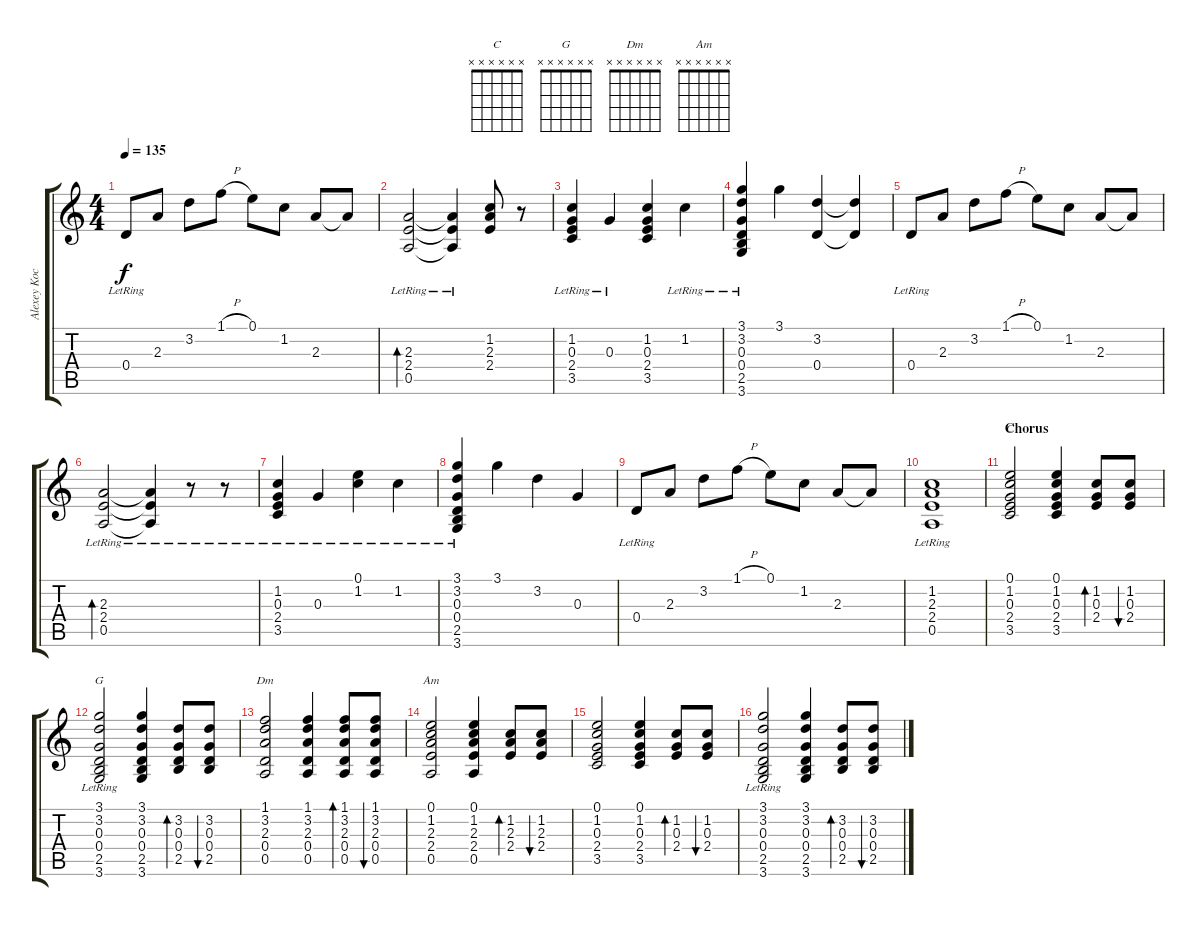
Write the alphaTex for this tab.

\track ("Alexey Kochergin" "Alexey Koc") {instrument acousticguitarnylon}
\staff {score tabs}
\tuning (E4 B3 G3 D3 A2 E2) {hide}
\chord ("C" x x x x x x)
\chord ("G" x x x x x x)
\chord ("Dm" x x x x x x)
\chord ("Am" x x x x x x)
\ts (4 4)
\tempo 135
\clef g2
\ks c
0.4{lr}.8{dy f} 2.3.8 3.2.8 1.1{h}.8 0.1.8 1.2.8 2.3.8 2.3{t}.8 |
(2.3 2.4 0.5{lr}).2{bd 120} (2.3{t} 2.4{t} 0.5{lr t}).4 (1.2 2.3 2.4).8 r.8 |
(1.2 0.3 2.4 3.5{lr}).4 0.3{lr}.4 (1.2 0.3 2.4 3.5).4 1.2{lr}.4 |
(3.1 3.2 0.3 0.4 2.5 3.6{lr}).4 3.1.4 (3.2 0.4).4 (3.2{t} 0.4{t}).4 |
0.4{lr}.8 2.3.8 3.2.8 1.1{h}.8 0.1.8 1.2.8 2.3.8 2.3{t}.8 |
(2.3 2.4 0.5{lr}).2{bd 120} (2.3{t} 2.4{t} 0.5{lr t}).4 r.8 r.8 |
(1.2 0.3 2.4 3.5{lr}).4 0.3{lr}.4 (0.1{lr} 1.2).4 1.2{lr}.4 |
(3.1 3.2 0.3 0.4 2.5 3.6{lr}).4 3.1.4 3.2.4 0.3.4 |
0.4{lr}.8 2.3.8 3.2.8 1.1{h}.8 0.1.8 1.2.8 2.3.8 2.3{t}.8 |
(1.2 2.3 2.4 0.5{lr}).1 |
\section ("" "Chorus")
(0.1 1.2 0.3 2.4 3.5).2{ch "C"} (0.1 1.2 0.3 2.4 3.5).4 (1.2 0.3 2.4).8{bd 60} (1.2 0.3 2.4).8{bu 60} |
(3.1 3.2 0.3 0.4 2.5 3.6{lr}).2{ch "G"} (3.1 3.2 0.3 0.4 2.5 3.6).4 (3.2 0.3 0.4 2.5).8{bd 60} (3.2 0.3 0.4 2.5).8{bu 60} |
(1.1 3.2 2.3 0.4 0.5).2{ch "Dm"} (1.1 3.2 2.3 0.4 0.5).4 (1.1 3.2 2.3 0.4 0.5).8{bd 60} (1.1 3.2 2.3 0.4 0.5).8{bu 60} |
(0.1 1.2 2.3 2.4 0.5).2{ch "Am"} (0.1 1.2 2.3 2.4 0.5).4 (1.2 2.3 2.4).8{bd 60} (1.2 2.3 2.4).8{bu 60} |
(0.1 1.2 0.3 2.4 3.5).2 (0.1 1.2 0.3 2.4 3.5).4 (1.2 0.3 2.4).8{bd 60} (1.2 0.3 2.4).8{bu 60} |
(3.1 3.2 0.3 0.4 2.5 3.6{lr}).2 (3.1 3.2 0.3 0.4 2.5 3.6).4 (3.2 0.3 0.4 2.5).8{bd 60} (3.2 0.3 0.4 2.5).8{bu 60}
